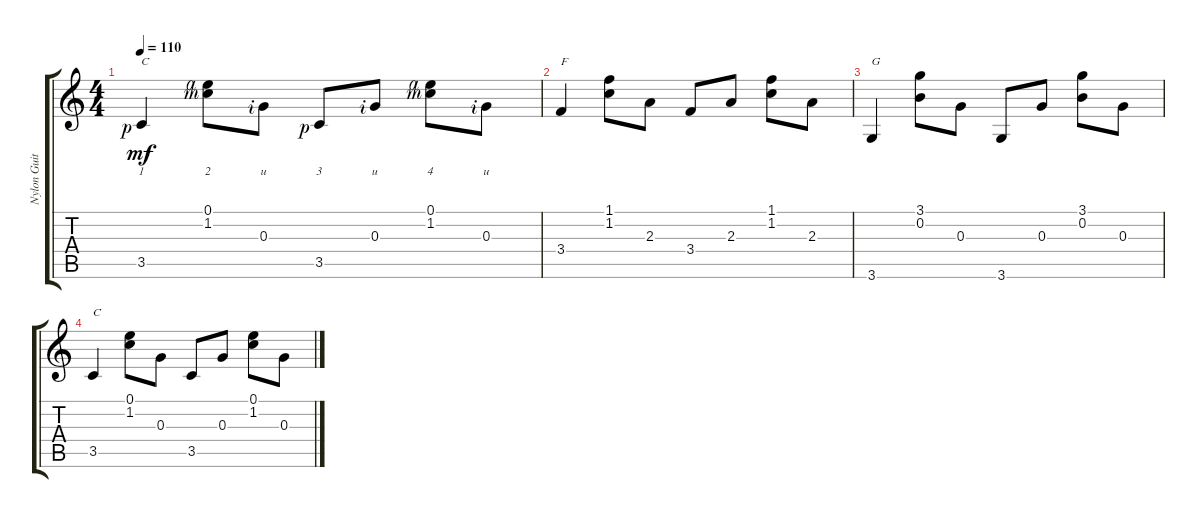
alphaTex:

\track ("Nylon Guitar" "Nylon Guit") {instrument acousticguitarnylon}
\staff {score tabs}
\tuning (E4 B3 G3 D3 A2 E2) {hide}
\ts (4 4)
\tempo 110
\clef g2
\ks c
3.5{rf 1}.4{txt "C" lyrics (0 "1") lyrics (1 "") lyrics (2 "") lyrics (3 "") lyrics (4 "") dy mf instrument acousticguitarnylon} (0.1{rf 4} 1.2{rf 3}).8{lyrics (0 "2") lyrics (1 "") lyrics (2 "") lyrics (3 "") lyrics (4 "")} 0.3{rf 2}.8{lyrics (0 "u") lyrics (1 "") lyrics (2 "") lyrics (3 "") lyrics (4 "")} 3.5{rf 1}.8{lyrics (0 "3") lyrics (1 "") lyrics (2 "") lyrics (3 "") lyrics (4 "")} 0.3{rf 2}.8{lyrics (0 "u") lyrics (1 "") lyrics (2 "") lyrics (3 "") lyrics (4 "")} (0.1{rf 4} 1.2{rf 3}).8{lyrics (0 "4") lyrics (1 "") lyrics (2 "") lyrics (3 "") lyrics (4 "")} 0.3{rf 2}.8{lyrics (0 "u") lyrics (1 "") lyrics (2 "") lyrics (3 "") lyrics (4 "")} |
3.4.4{txt "F"} (1.1 1.2).8 2.3.8 3.4.8 2.3.8 (1.1 1.2).8 2.3.8 |
3.6.4{txt "G"} (3.1 0.2).8 0.3.8 3.6.8 0.3.8 (3.1 0.2).8 0.3.8 |
3.5.4{txt "C"} (0.1 1.2).8 0.3.8 3.5.8 0.3.8 (0.1 1.2).8 0.3.8
